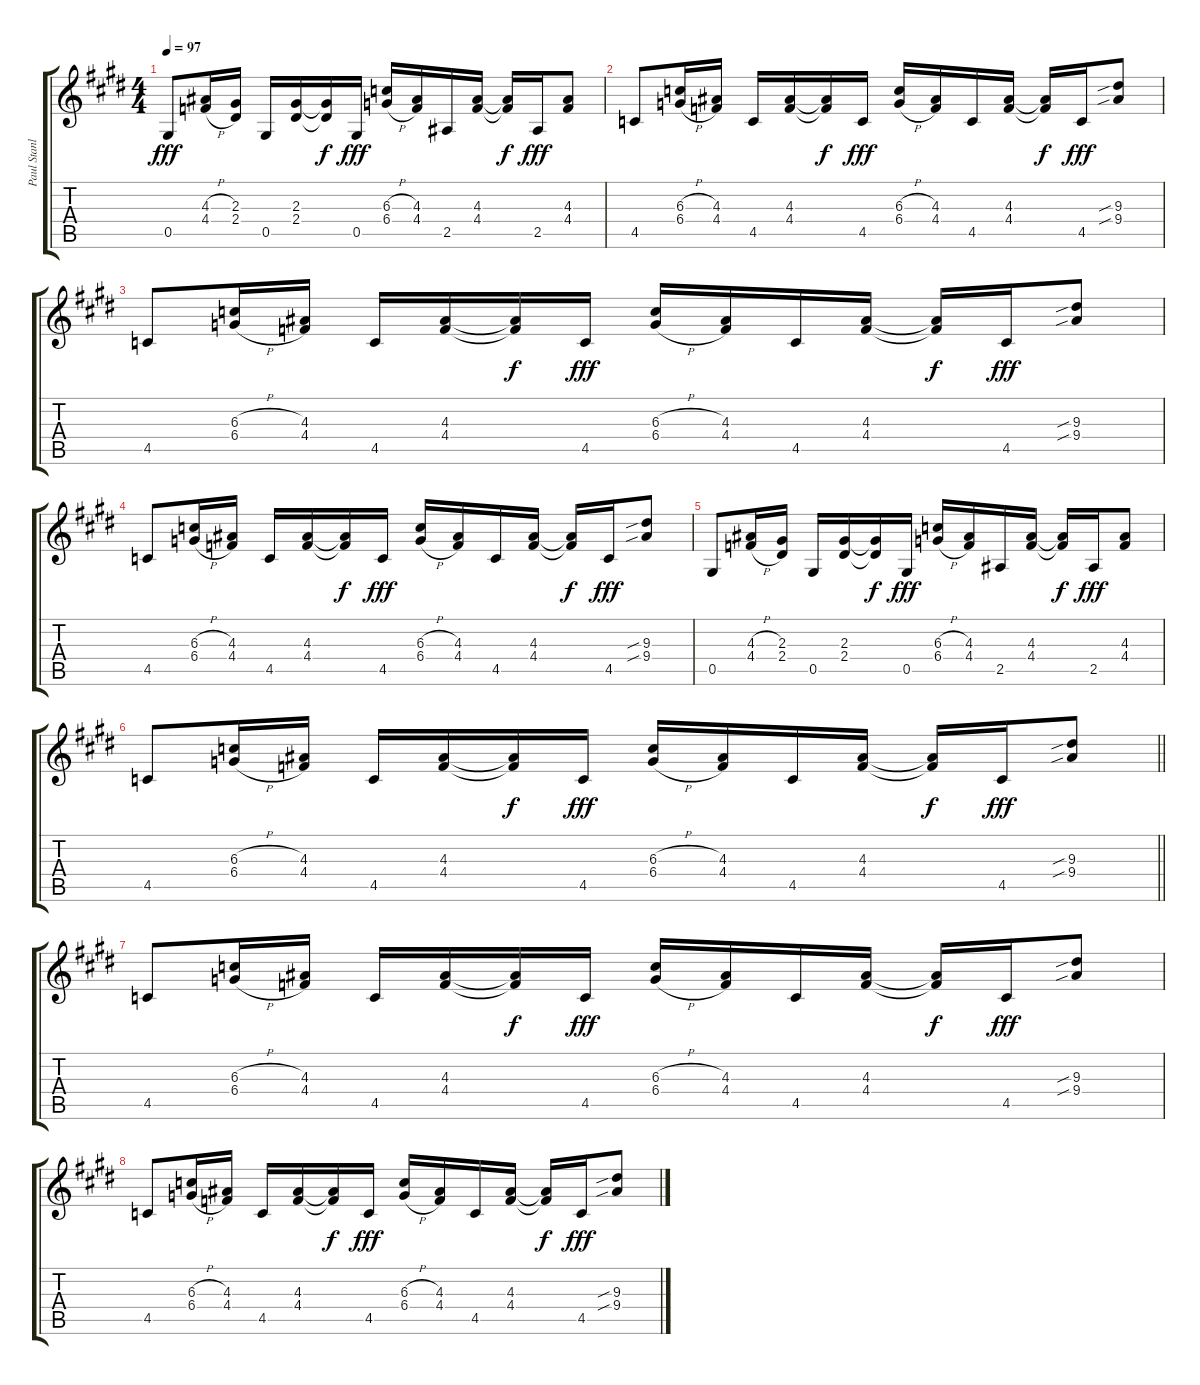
\track ("Paul Stanley" "Paul Stanl") {instrument overdrivenguitar}
\staff {score tabs}
\tuning (Eb4 Bb3 Gb3 Db3 Ab2 Eb2) {hide}
\ts (4 4)
\tempo 97
\clef g2
\ks c#minor
0.5.8{dy fff} (4.3{h} 4.4{h}).16 (2.3 2.4).16 0.5.16 (2.3 2.4).16 (2.3{t} 2.4{t}).16{dy f} 0.5.16{dy fff} (6.3{h} 6.4{h}).16 (4.3 4.4).16 2.5.16 (4.3 4.4).16 (4.3{t} 4.4{t}).16{dy f} 2.5.16{dy fff} (4.3 4.4).8 |
4.5.8 (6.3{h} 6.4{h}).16 (4.3 4.4).16 4.5.16 (4.3 4.4).16 (4.3{t} 4.4{t}).16{dy f} 4.5.16{dy fff} (6.3{h} 6.4{h}).16 (4.3 4.4).16 4.5.16 (4.3 4.4).16 (4.3{t} 4.4{t}).16{dy f} 4.5.16{dy fff} (9.3{sib} 9.4{sib}).8 |
4.5.8 (6.3{h} 6.4{h}).16 (4.3 4.4).16 4.5.16 (4.3 4.4).16 (4.3{t} 4.4{t}).16{dy f} 4.5.16{dy fff} (6.3{h} 6.4{h}).16 (4.3 4.4).16 4.5.16 (4.3 4.4).16 (4.3{t} 4.4{t}).16{dy f} 4.5.16{dy fff} (9.3{sib} 9.4{sib}).8 |
4.5.8 (6.3{h} 6.4{h}).16 (4.3 4.4).16 4.5.16 (4.3 4.4).16 (4.3{t} 4.4{t}).16{dy f} 4.5.16{dy fff} (6.3{h} 6.4{h}).16 (4.3 4.4).16 4.5.16 (4.3 4.4).16 (4.3{t} 4.4{t}).16{dy f} 4.5.16{dy fff} (9.3{sib} 9.4{sib}).8 |
0.5.8 (4.3{h} 4.4{h}).16 (2.3 2.4).16 0.5.16 (2.3 2.4).16 (2.3{t} 2.4{t}).16{dy f} 0.5.16{dy fff} (6.3{h} 6.4{h}).16 (4.3 4.4).16 2.5.16 (4.3 4.4).16 (4.3{t} 4.4{t}).16{dy f} 2.5.16{dy fff} (4.3 4.4).8 |
\barLineRight lightlight
4.5.8 (6.3{h} 6.4{h}).16 (4.3 4.4).16 4.5.16 (4.3 4.4).16 (4.3{t} 4.4{t}).16{dy f} 4.5.16{dy fff} (6.3{h} 6.4{h}).16 (4.3 4.4).16 4.5.16 (4.3 4.4).16 (4.3{t} 4.4{t}).16{dy f} 4.5.16{dy fff} (9.3{sib} 9.4{sib}).8 |
\section ("" "")
4.5.8 (6.3{h} 6.4{h}).16 (4.3 4.4).16 4.5.16 (4.3 4.4).16 (4.3{t} 4.4{t}).16{dy f} 4.5.16{dy fff} (6.3{h} 6.4{h}).16 (4.3 4.4).16 4.5.16 (4.3 4.4).16 (4.3{t} 4.4{t}).16{dy f} 4.5.16{dy fff} (9.3{sib} 9.4{sib}).8 |
4.5.8 (6.3{h} 6.4{h}).16 (4.3 4.4).16 4.5.16 (4.3 4.4).16 (4.3{t} 4.4{t}).16{dy f} 4.5.16{dy fff} (6.3{h} 6.4{h}).16 (4.3 4.4).16 4.5.16 (4.3 4.4).16 (4.3{t} 4.4{t}).16{dy f} 4.5.16{dy fff} (9.3{sib} 9.4{sib}).8
